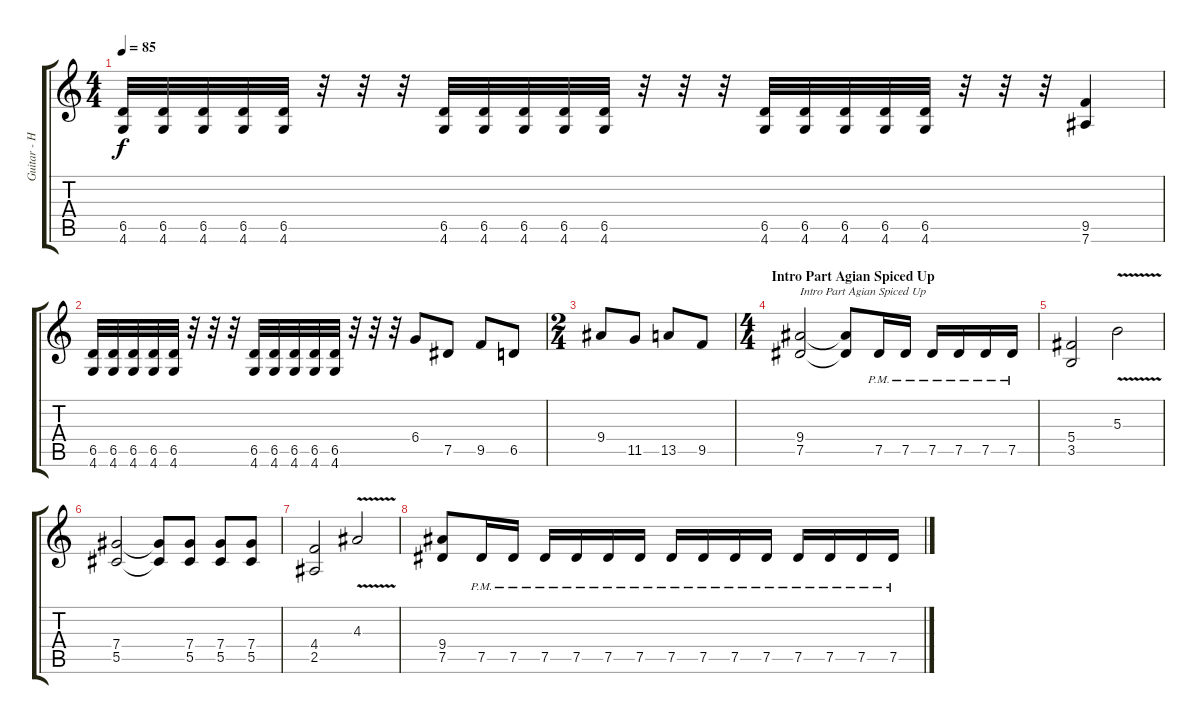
\track ("Guitar - Henjo Richter" "Guitar - H") {instrument distortionguitar}
\staff {score tabs}
\tuning (Eb4 Bb3 Gb3 Db3 Ab2 Eb2) {hide}
\ts (4 4)
\tempo 85
\clef g2
\ks c
(6.5 4.6).32{dy f} (6.5 4.6).32 (6.5 4.6).32 (6.5 4.6).32 (6.5 4.6).32 r.32 r.32 r.32 (6.5 4.6).32 (6.5 4.6).32 (6.5 4.6).32 (6.5 4.6).32 (6.5 4.6).32 r.32 r.32 r.32 (6.5 4.6).32 (6.5 4.6).32 (6.5 4.6).32 (6.5 4.6).32 (6.5 4.6).32 r.32 r.32 r.32 (9.5 7.6).4 |
(6.5 4.6).32 (6.5 4.6).32 (6.5 4.6).32 (6.5 4.6).32 (6.5 4.6).32 r.32 r.32 r.32 (6.5 4.6).32 (6.5 4.6).32 (6.5 4.6).32 (6.5 4.6).32 (6.5 4.6).32 r.32 r.32 r.32 6.4.8 7.5.8 9.5.8 6.5.8 |
\ts (2 4)
9.4.8 11.5.8 13.5.8 9.5.8 |
\ts (4 4)
\section ("" "Intro Part Agian Spiced Up")
(9.4 7.5).2{txt "Intro Part Agian Spiced Up"} (9.4{t} 7.5{t}).8 7.5{pm}.16 7.5{pm}.16 7.5{pm}.16 7.5{pm}.16 7.5{pm}.16 7.5{pm}.16 |
(5.4 3.5).2 5.3{v}.2 |
(7.4 5.5).2 (7.4{t} 5.5{t}).8 (7.4 5.5).8 (7.4 5.5).8 (7.4 5.5).8 |
(4.4 2.5).2 4.3{v}.2 |
(9.4 7.5).8 7.5{pm}.16 7.5{pm}.16 7.5{pm}.16 7.5{pm}.16 7.5{pm}.16 7.5{pm}.16 7.5{pm}.16 7.5{pm}.16 7.5{pm}.16 7.5{pm}.16 7.5{pm}.16 7.5{pm}.16 7.5{pm}.16 7.5{pm}.16
